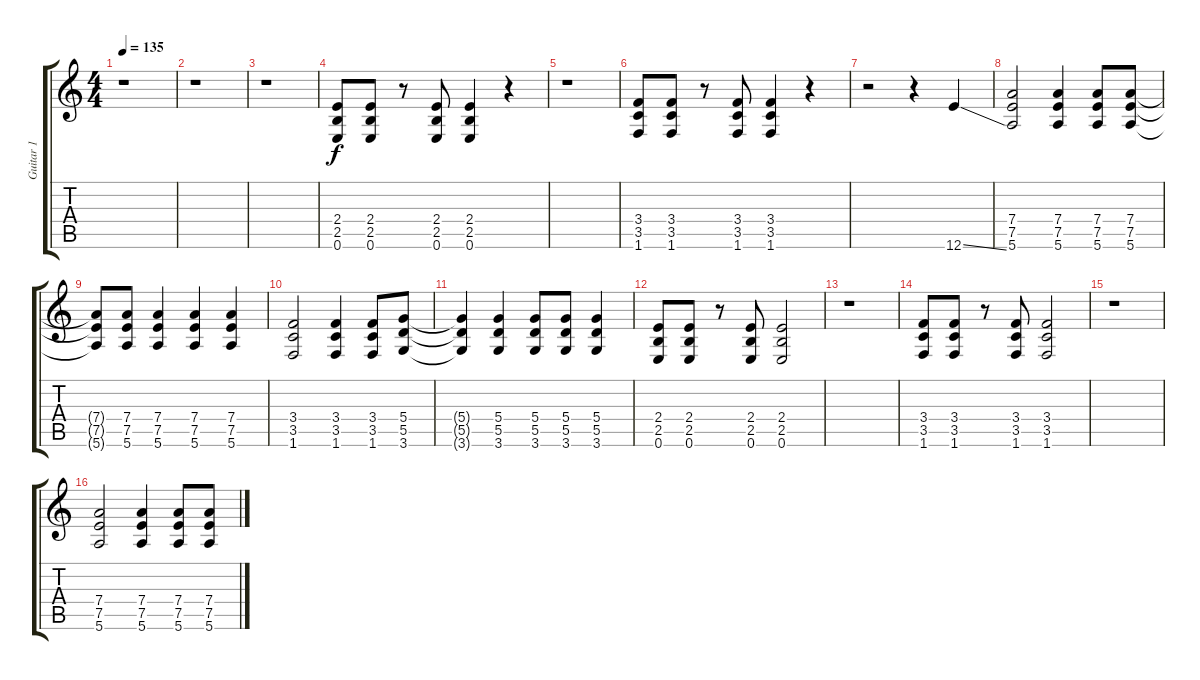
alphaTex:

\track ("Guitar 1" "Guitar 1") {instrument overdrivenguitar}
\staff {score tabs}
\tuning (E4 B3 G3 D3 A2 E2) {hide}
\ts (4 4)
\tempo 135
\clef g2
\ks c
r.1{dy f} |
r.1 |
r.1 |
(2.4 2.5 0.6).8 (2.4 2.5 0.6).8 r.8 (2.4 2.5 0.6).8 (2.4 2.5 0.6).4 r.4 |
r.1 |
(3.4 3.5 1.6).8 (3.4 3.5 1.6).8 r.8 (3.4 3.5 1.6).8 (3.4 3.5 1.6).4 r.4 |
r.2 r.4 12.6{ss}.4 |
(7.4 7.5 5.6).2 (7.4 7.5 5.6).4 (7.4 7.5 5.6).8 (7.4 7.5 5.6).8 |
(7.4{t} 7.5{t} 5.6{t}).8 (7.4 7.5 5.6).8 (7.4 7.5 5.6).4 (7.4 7.5 5.6).4 (7.4 7.5 5.6).4 |
(3.4 3.5 1.6).2 (3.4 3.5 1.6).4 (3.4 3.5 1.6).8 (5.4 5.5 3.6).8 |
(5.4{t} 5.5{t} 3.6{t}).4 (5.4 5.5 3.6).4 (5.4 5.5 3.6).8 (5.4 5.5 3.6).8 (5.4 5.5 3.6).4 |
(2.4 2.5 0.6).8 (2.4 2.5 0.6).8 r.8 (2.4 2.5 0.6).8 (2.4 2.5 0.6).2 |
r.1 |
(3.4 3.5 1.6).8 (3.4 3.5 1.6).8 r.8 (3.4 3.5 1.6).8 (3.4 3.5 1.6).2 |
r.1 |
(7.4 7.5 5.6).2 (7.4 7.5 5.6).4 (7.4 7.5 5.6).8 (7.4 7.5 5.6).8
